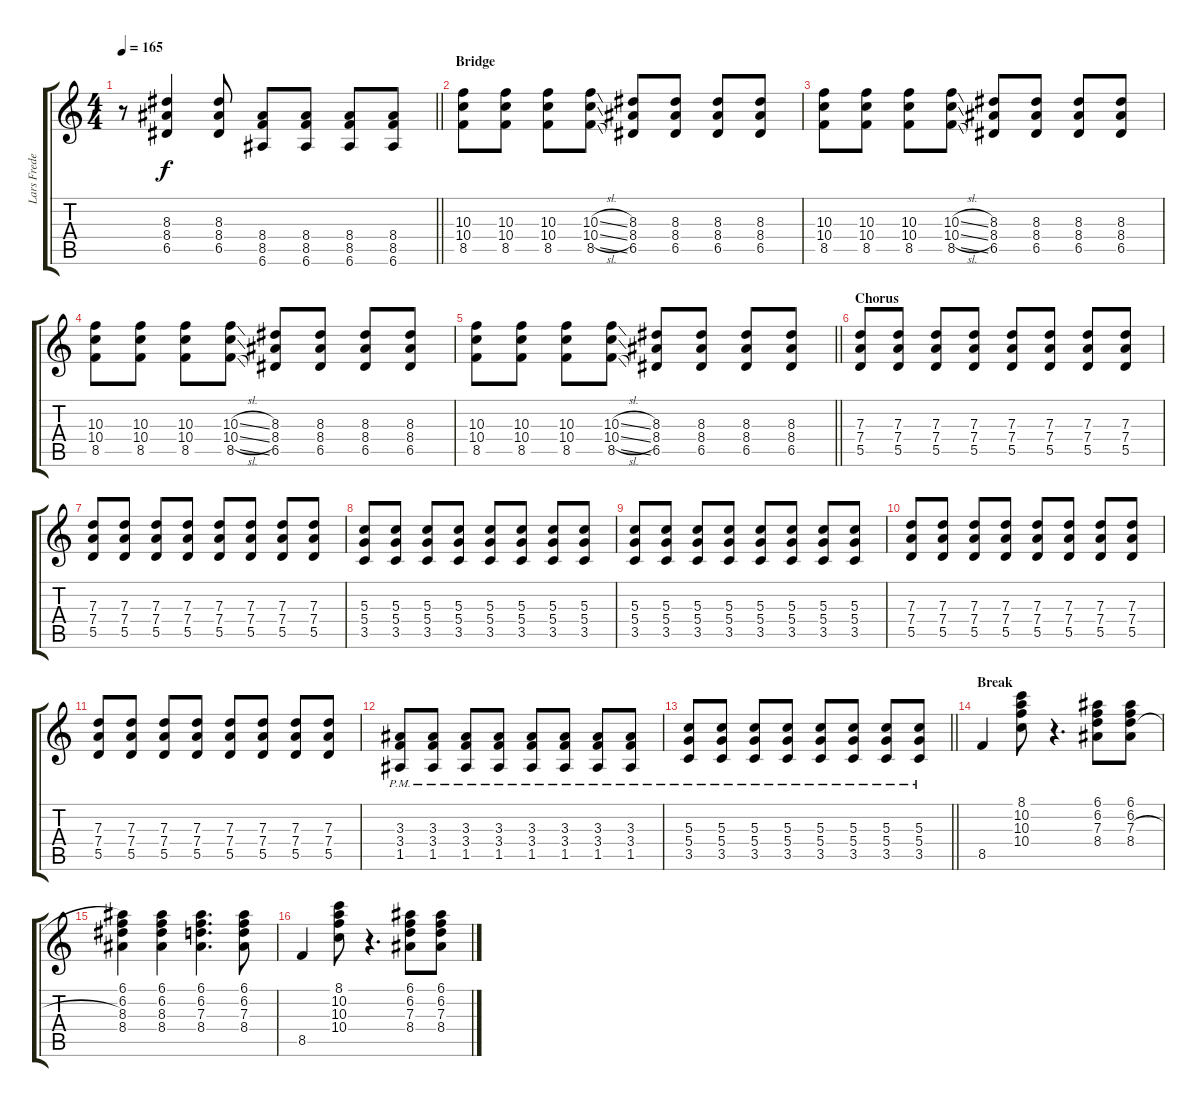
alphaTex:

\track ("Lars Frederiksen" "Lars Frede") {instrument distortionguitar}
\staff {score tabs}
\tuning (E4 B3 G3 D3 A2 E2) {hide}
\ts (4 4)
\tempo 165
\clef g2
\barLineRight lightlight
\ks c
r.8{dy f} (8.3 8.4 6.5).4 (8.3 8.4 6.5).8 (8.4 8.5 6.6).8 (8.4 8.5 6.6).8 (8.4 8.5 6.6).8 (8.4 8.5 6.6).8 |
\section ("" "Bridge")
(10.3 10.4 8.5).8 (10.3 10.4 8.5).8 (10.3 10.4 8.5).8 (10.3{sl} 10.4{sl} 8.5{sl}).8 (8.3 8.4 6.5).8 (8.3 8.4 6.5).8 (8.3 8.4 6.5).8 (8.3 8.4 6.5).8 |
(10.3 10.4 8.5).8 (10.3 10.4 8.5).8 (10.3 10.4 8.5).8 (10.3{sl} 10.4{sl} 8.5{sl}).8 (8.3 8.4 6.5).8 (8.3 8.4 6.5).8 (8.3 8.4 6.5).8 (8.3 8.4 6.5).8 |
(10.3 10.4 8.5).8 (10.3 10.4 8.5).8 (10.3 10.4 8.5).8 (10.3{sl} 10.4{sl} 8.5{sl}).8 (8.3 8.4 6.5).8 (8.3 8.4 6.5).8 (8.3 8.4 6.5).8 (8.3 8.4 6.5).8 |
\barLineRight lightlight
(10.3 10.4 8.5).8 (10.3 10.4 8.5).8 (10.3 10.4 8.5).8 (10.3{sl} 10.4{sl} 8.5{sl}).8 (8.3 8.4 6.5).8 (8.3 8.4 6.5).8 (8.3 8.4 6.5).8 (8.3 8.4 6.5).8 |
\section ("" "Chorus")
(7.3 7.4 5.5).8 (7.3 7.4 5.5).8 (7.3 7.4 5.5).8 (7.3 7.4 5.5).8 (7.3 7.4 5.5).8 (7.3 7.4 5.5).8 (7.3 7.4 5.5).8 (7.3 7.4 5.5).8 |
(7.3 7.4 5.5).8 (7.3 7.4 5.5).8 (7.3 7.4 5.5).8 (7.3 7.4 5.5).8 (7.3 7.4 5.5).8 (7.3 7.4 5.5).8 (7.3 7.4 5.5).8 (7.3 7.4 5.5).8 |
(5.3 5.4 3.5).8 (5.3 5.4 3.5).8 (5.3 5.4 3.5).8 (5.3 5.4 3.5).8 (5.3 5.4 3.5).8 (5.3 5.4 3.5).8 (5.3 5.4 3.5).8 (5.3 5.4 3.5).8 |
(5.3 5.4 3.5).8 (5.3 5.4 3.5).8 (5.3 5.4 3.5).8 (5.3 5.4 3.5).8 (5.3 5.4 3.5).8 (5.3 5.4 3.5).8 (5.3 5.4 3.5).8 (5.3 5.4 3.5).8 |
(7.3 7.4 5.5).8 (7.3 7.4 5.5).8 (7.3 7.4 5.5).8 (7.3 7.4 5.5).8 (7.3 7.4 5.5).8 (7.3 7.4 5.5).8 (7.3 7.4 5.5).8 (7.3 7.4 5.5).8 |
(7.3 7.4 5.5).8 (7.3 7.4 5.5).8 (7.3 7.4 5.5).8 (7.3 7.4 5.5).8 (7.3 7.4 5.5).8 (7.3 7.4 5.5).8 (7.3 7.4 5.5).8 (7.3 7.4 5.5).8 |
(3.3{pm} 3.4{pm} 1.5{pm}).8 (3.3{pm} 3.4{pm} 1.5{pm}).8 (3.3{pm} 3.4{pm} 1.5{pm}).8 (3.3{pm} 3.4{pm} 1.5{pm}).8 (3.3{pm} 3.4{pm} 1.5{pm}).8 (3.3{pm} 3.4{pm} 1.5{pm}).8 (3.3{pm} 3.4{pm} 1.5{pm}).8 (3.3{pm} 3.4{pm} 1.5{pm}).8 |
\barLineRight lightlight
(5.3{pm} 5.4{pm} 3.5{pm}).8 (5.3{pm} 5.4{pm} 3.5{pm}).8 (5.3{pm} 5.4{pm} 3.5{pm}).8 (5.3{pm} 5.4{pm} 3.5{pm}).8 (5.3{pm} 5.4{pm} 3.5{pm}).8 (5.3{pm} 5.4{pm} 3.5{pm}).8 (5.3{pm} 5.4{pm} 3.5{pm}).8 (5.3{pm} 5.4{pm} 3.5{pm}).8 |
\section ("" "Break")
8.5.4{instrument electricguitarclean} (8.1 10.2 10.3 10.4).8 r.4{d} (6.1 6.2 7.3 8.4).8 (6.1 6.2 7.3{h} 8.4).8 |
(6.1 6.2 8.3 8.4).4 (6.1 6.2 8.3 8.4).4 (6.1 6.2 7.3 8.4).4{d} (6.1 6.2 7.3 8.4).8 |
8.5.4 (8.1 10.2 10.3 10.4).8 r.4{d} (6.1 6.2 7.3 8.4).8 (6.1 6.2 7.3{h} 8.4).8
